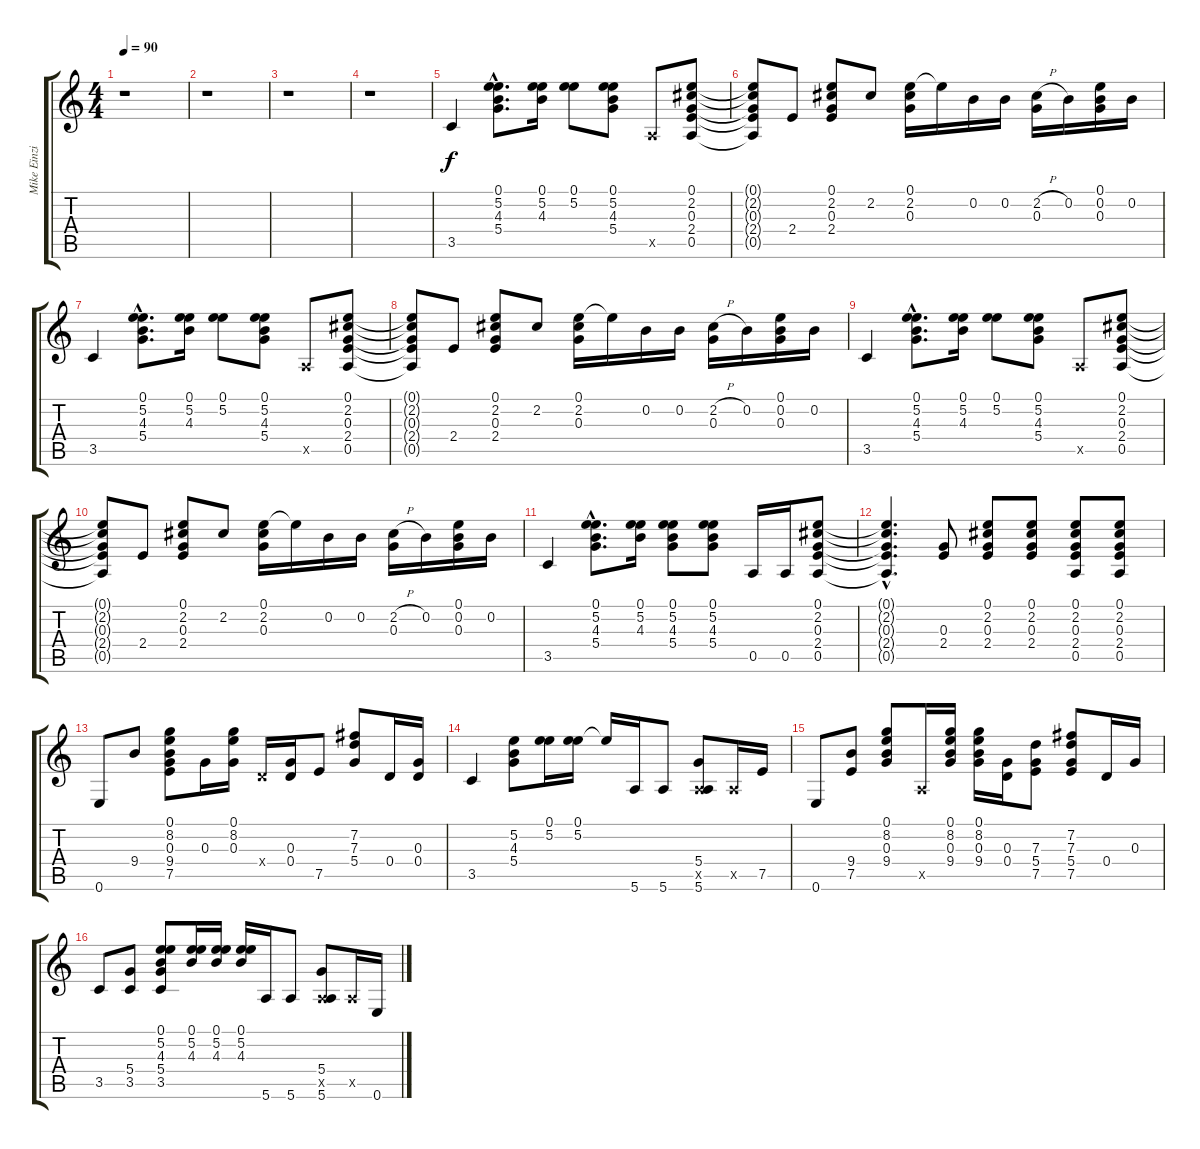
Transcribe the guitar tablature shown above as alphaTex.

\track ("Mike Einziger (Guitar 2)" "Mike Einzi") {instrument acousticguitarsteel}
\staff {score tabs}
\tuning (E4 B3 G3 D3 A2 E2) {hide}
\ts (4 4)
\tempo 90
\clef g2
\ks c
r.1{dy f} |
r.1 |
r.1 |
r.1 |
3.5.4 (0.1{hac} 5.2{hac} 4.3{hac} 5.4{hac}).8{d} (0.1 5.2 4.3).16 (0.1 5.2).8 (0.1 5.2 4.3 5.4).8 0.5{x}.8{instrument guitarfretnoise} (0.1 2.2 0.3 2.4 0.5).8{instrument acousticguitarnylon} |
(0.1{t} 2.2{t} 0.3{t} 2.4{t} 0.5{t}).8 2.4.8 (0.1 2.2 0.3 2.4).8 2.2.8 (0.1 2.2 0.3).16 0.1{t}.16 0.2.16 0.2.16 (2.2{h} 0.3).16 0.2.16 (0.1 0.2 0.3).16 0.2.16 |
3.5.4 (0.1{hac} 5.2{hac} 4.3{hac} 5.4{hac}).8{d} (0.1 5.2 4.3).16 (0.1 5.2).8 (0.1 5.2 4.3 5.4).8 0.5{x}.8{instrument guitarfretnoise} (0.1 2.2 0.3 2.4 0.5).8{instrument acousticguitarnylon} |
(0.1{t} 2.2{t} 0.3{t} 2.4{t} 0.5{t}).8 2.4.8 (0.1 2.2 0.3 2.4).8 2.2.8 (0.1 2.2 0.3).16 0.1{t}.16 0.2.16 0.2.16 (2.2{h} 0.3).16 0.2.16 (0.1 0.2 0.3).16 0.2.16 |
3.5.4 (0.1{hac} 5.2{hac} 4.3{hac} 5.4{hac}).8{d} (0.1 5.2 4.3).16 (0.1 5.2).8 (0.1 5.2 4.3 5.4).8 0.5{x}.8{instrument guitarfretnoise} (0.1 2.2 0.3 2.4 0.5).8{instrument acousticguitarnylon} |
(0.1{t} 2.2{t} 0.3{t} 2.4{t} 0.5{t}).8 2.4.8 (0.1 2.2 0.3 2.4).8 2.2.8 (0.1 2.2 0.3).16 0.1{t}.16 0.2.16 0.2.16 (2.2{h} 0.3).16 0.2.16 (0.1 0.2 0.3).16 0.2.16 |
3.5.4 (0.1{hac} 5.2{hac} 4.3{hac} 5.4{hac}).8{d} (0.1 5.2 4.3).16 (0.1 5.2 4.3 5.4).8 (0.1 5.2 4.3 5.4).8 0.5.16 0.5.16 (0.1 2.2 0.3 2.4 0.5).8 |
(0.1{hac t} 2.2{hac t} 0.3{hac t} 2.4{hac t} 0.5{hac t}).4{d} (0.3 2.4).8 (0.1 2.2 0.3 2.4).8 (0.1 2.2 0.3 2.4).8 (0.1 2.2 0.3 2.4 0.5).8 (0.1 2.2 0.3 2.4 0.5).8 |
0.6.8 9.4.8 (0.1 8.2 0.3 9.4 7.5).8 0.3.16 (0.1 8.2 0.3).16 0.4{x}.16 (0.3 0.4).16 7.5.8 (7.2 7.3 5.4).8 0.4.16 (0.3 0.4).16 |
3.5.4 (5.2 4.3 5.4).8 (0.1 5.2).16 (0.1 5.2).16 0.1{t}.16 5.6.16 5.6.8 (5.4 0.5{x} 5.6).8 0.5{x}.16 7.5.16 |
0.6.8 (9.4 7.5).8 (0.1 8.2 0.3 9.4).8 0.5{x}.16 (0.1 8.2 0.3 9.4).16 (0.1 8.2 0.3 9.4).16 (0.3 0.4).16 (7.3 5.4 7.5).8 (7.2 7.3 5.4 7.5).8 0.4.16 0.3.16 |
3.5.8 (5.4 3.5).8 (0.1 5.2 4.3 5.4 3.5).8 (0.1 5.2 4.3).16 (0.1 5.2 4.3).16 (0.1 5.2 4.3).16 5.6.16 5.6.8 (5.4 0.5{x} 5.6).8 0.5{x}.16 0.6.16
